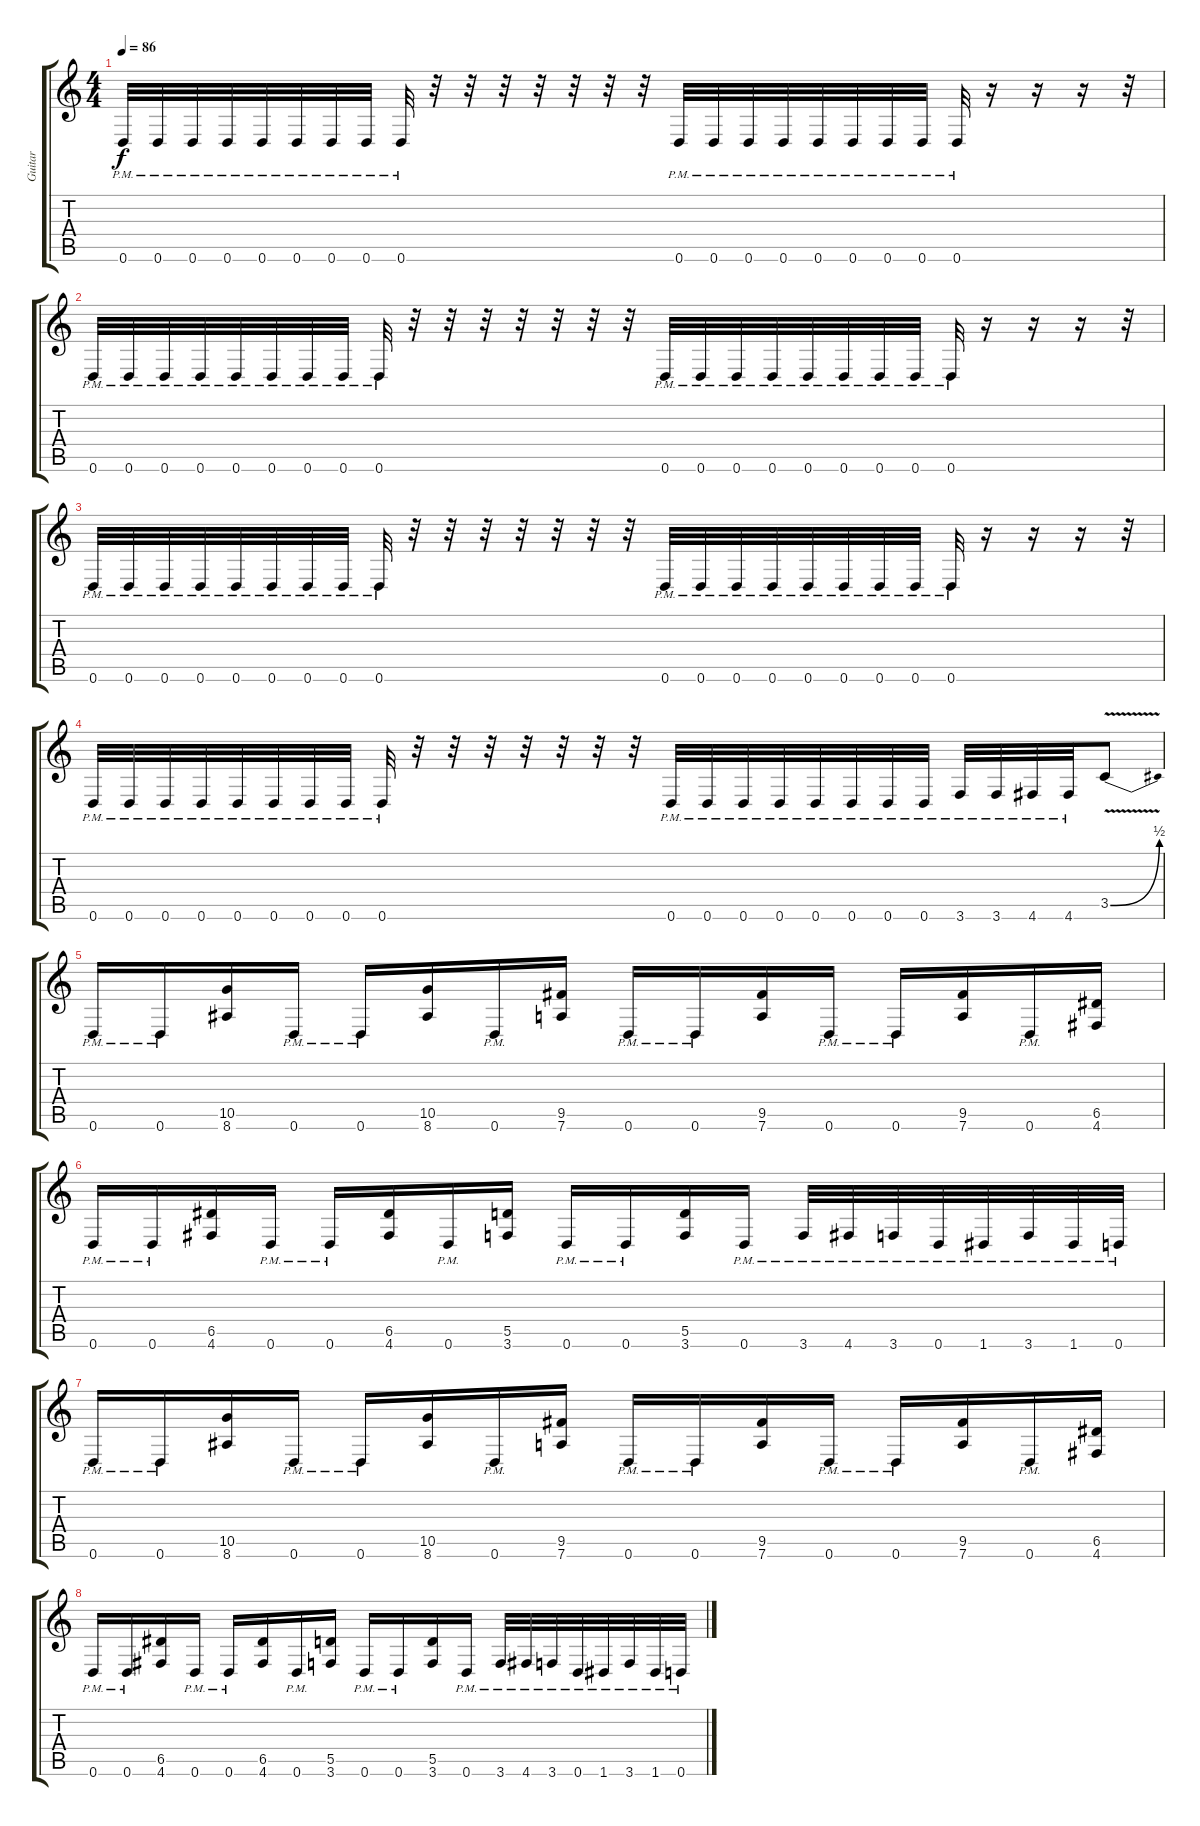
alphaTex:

\track ("Guitar" "Guitar") {instrument distortionguitar}
\staff {score tabs}
\tuning (E4 B3 G3 D3 A2 D2) {hide}
\ts (4 4)
\tempo 86
\clef g2
\ks c
0.6{pm}.32{dy f} 0.6{pm}.32 0.6{pm}.32 0.6{pm}.32 0.6{pm}.32 0.6{pm}.32 0.6{pm}.32 0.6{pm}.32 0.6{pm}.32 r.32 r.32 r.32 r.32 r.32 r.32 r.32 0.6{pm}.32 0.6{pm}.32 0.6{pm}.32 0.6{pm}.32 0.6{pm}.32 0.6{pm}.32 0.6{pm}.32 0.6{pm}.32 0.6{pm}.32 r.16 r.16 r.16 r.32 |
0.6{pm}.32 0.6{pm}.32 0.6{pm}.32 0.6{pm}.32 0.6{pm}.32 0.6{pm}.32 0.6{pm}.32 0.6{pm}.32 0.6{pm}.32 r.32 r.32 r.32 r.32 r.32 r.32 r.32 0.6{pm}.32 0.6{pm}.32 0.6{pm}.32 0.6{pm}.32 0.6{pm}.32 0.6{pm}.32 0.6{pm}.32 0.6{pm}.32 0.6{pm}.32 r.16 r.16 r.16 r.32 |
0.6{pm}.32 0.6{pm}.32 0.6{pm}.32 0.6{pm}.32 0.6{pm}.32 0.6{pm}.32 0.6{pm}.32 0.6{pm}.32 0.6{pm}.32 r.32 r.32 r.32 r.32 r.32 r.32 r.32 0.6{pm}.32 0.6{pm}.32 0.6{pm}.32 0.6{pm}.32 0.6{pm}.32 0.6{pm}.32 0.6{pm}.32 0.6{pm}.32 0.6{pm}.32 r.16 r.16 r.16 r.32 |
0.6{pm}.32 0.6{pm}.32 0.6{pm}.32 0.6{pm}.32 0.6{pm}.32 0.6{pm}.32 0.6{pm}.32 0.6{pm}.32 0.6{pm}.32 r.32 r.32 r.32 r.32 r.32 r.32 r.32 0.6{pm}.32 0.6{pm}.32 0.6{pm}.32 0.6{pm}.32 0.6{pm}.32 0.6{pm}.32 0.6{pm}.32 0.6{pm}.32 3.6{pm}.32 3.6{pm}.32 4.6{pm}.32 4.6{pm}.32 3.5{be (bend 0 0 60 2) v}.8 |
0.6{pm}.16 0.6{pm}.16 (10.5 8.6).16 0.6{pm}.16 0.6{pm}.16 (10.5 8.6).16 0.6{pm}.16 (9.5 7.6).16 0.6{pm}.16 0.6{pm}.16 (9.5 7.6).16 0.6{pm}.16 0.6{pm}.16 (9.5 7.6).16 0.6{pm}.16 (6.5 4.6).16 |
0.6{pm}.16 0.6{pm}.16 (6.5 4.6).16 0.6{pm}.16 0.6{pm}.16 (6.5 4.6).16 0.6{pm}.16 (5.5 3.6).16 0.6{pm}.16 0.6{pm}.16 (5.5 3.6).16 0.6{pm}.16 3.6{pm}.32 4.6{pm}.32 3.6{pm}.32 0.6{pm}.32 1.6{pm}.32 3.6{pm}.32 1.6{pm}.32 0.6{pm}.32 |
0.6{pm}.16 0.6{pm}.16 (10.5 8.6).16 0.6{pm}.16 0.6{pm}.16 (10.5 8.6).16 0.6{pm}.16 (9.5 7.6).16 0.6{pm}.16 0.6{pm}.16 (9.5 7.6).16 0.6{pm}.16 0.6{pm}.16 (9.5 7.6).16 0.6{pm}.16 (6.5 4.6).16 |
0.6{pm}.16 0.6{pm}.16 (6.5 4.6).16 0.6{pm}.16 0.6{pm}.16 (6.5 4.6).16 0.6{pm}.16 (5.5 3.6).16 0.6{pm}.16 0.6{pm}.16 (5.5 3.6).16 0.6{pm}.16 3.6{pm}.32 4.6{pm}.32 3.6{pm}.32 0.6{pm}.32 1.6{pm}.32 3.6{pm}.32 1.6{pm}.32 0.6{pm}.32
